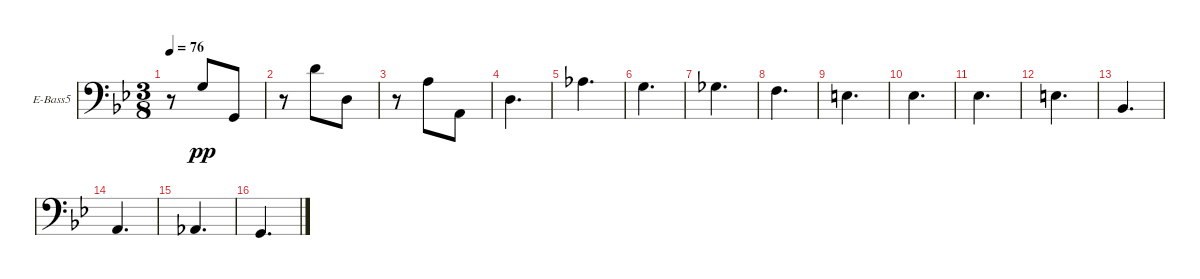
\defaultSystemsLayout 4
\bracketExtendMode groupsimilarinstruments
\firstSystemTrackNameOrientation horizontal
\otherSystemsTrackNameOrientation horizontal
\track ("Violoncello" "E-Bass5") {instrument electricbassfinger}
\staff {score}
\tuning (G2 D2 A1 E1 B0)
\ts (3 8)
\tempo 76
\clef f4
\ks gminor
r.8{dy pp} 0.1.8 3.4.8 |
r.8 7.1.8 0.2.8 |
r.8 2.1.8 0.3.8 |
0.2.4{d} |
1.1.4{d} |
0.1.4{d} |
4.2.4{d} |
3.2.4{d} |
2.2.4{d} |
1.2.4{d} |
1.2.4{d} |
2.2.4{d} |
1.3.4{d} |
0.3.4{d} |
4.4.4{d} |
3.4.4{d}
